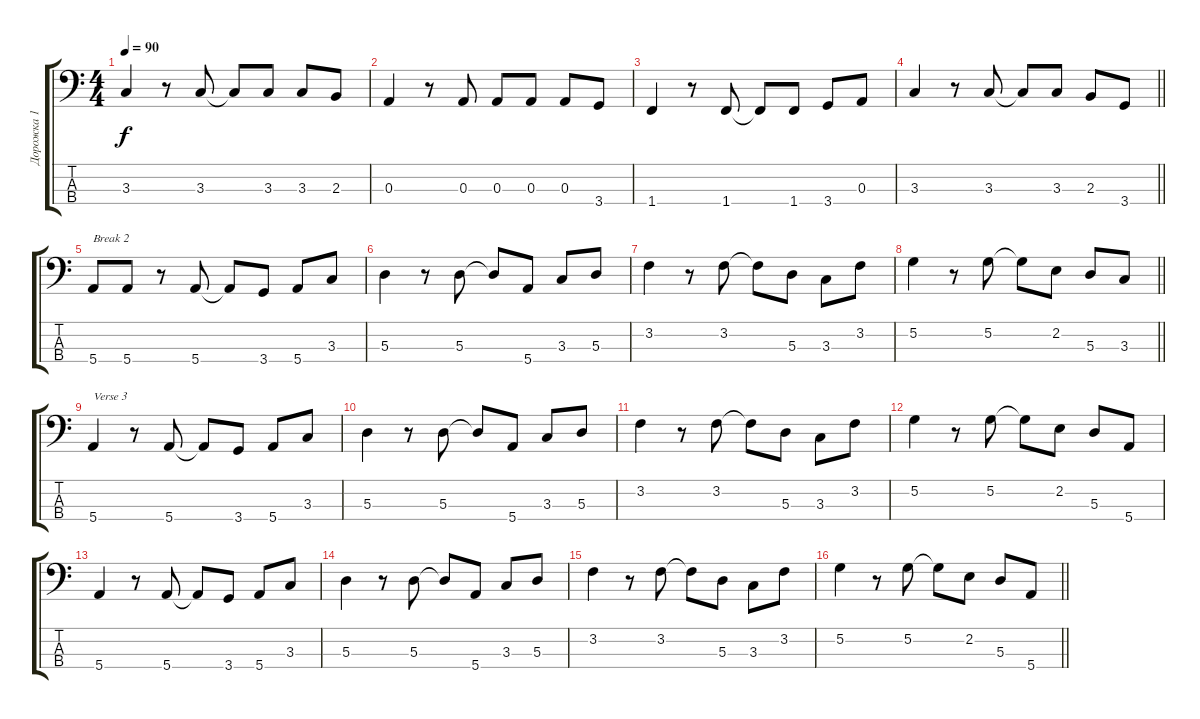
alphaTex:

\track ("Дорожка 1" "Дорожка 1") {instrument slapbass1}
\staff {score tabs}
\tuning (G2 D2 A1 E1) {hide}
\ts (4 4)
\tempo 90
\clef f4
\ks c
3.3.4{dy f} r.8 3.3.8 3.3{t}.8 3.3.8 3.3.8 2.3.8 |
0.3.4 r.8 0.3.8 0.3.8 0.3.8 0.3.8 3.4.8 |
1.4.4 r.8 1.4.8 1.4{t}.8 1.4.8 3.4.8 0.3.8 |
\barLineRight lightlight
3.3.4 r.8 3.3.8 3.3{t}.8 3.3.8 2.3.8 3.4.8 |
5.4.8{txt "Break 2"} 5.4.8 r.8 5.4.8 5.4{t}.8 3.4.8 5.4.8 3.3.8 |
5.3.4 r.8 5.3.8 5.3{t}.8 5.4.8 3.3.8 5.3.8 |
3.2.4 r.8 3.2.8 3.2{t}.8 5.3.8 3.3.8 3.2.8 |
\barLineRight lightlight
5.2.4 r.8 5.2.8 5.2{t}.8 2.2.8 5.3.8 3.3.8 |
5.4.4{txt "Verse 3"} r.8 5.4.8 5.4{t}.8 3.4.8 5.4.8 3.3.8 |
5.3.4 r.8 5.3.8 5.3{t}.8 5.4.8 3.3.8 5.3.8 |
3.2.4 r.8 3.2.8 3.2{t}.8 5.3.8 3.3.8 3.2.8 |
5.2.4 r.8 5.2.8 5.2{t}.8 2.2.8 5.3.8 5.4.8 |
5.4.4 r.8 5.4.8 5.4{t}.8 3.4.8 5.4.8 3.3.8 |
5.3.4 r.8 5.3.8 5.3{t}.8 5.4.8 3.3.8 5.3.8 |
3.2.4 r.8 3.2.8 3.2{t}.8 5.3.8 3.3.8 3.2.8 |
\barLineRight lightlight
5.2.4 r.8 5.2.8 5.2{t}.8 2.2.8 5.3.8 5.4.8
